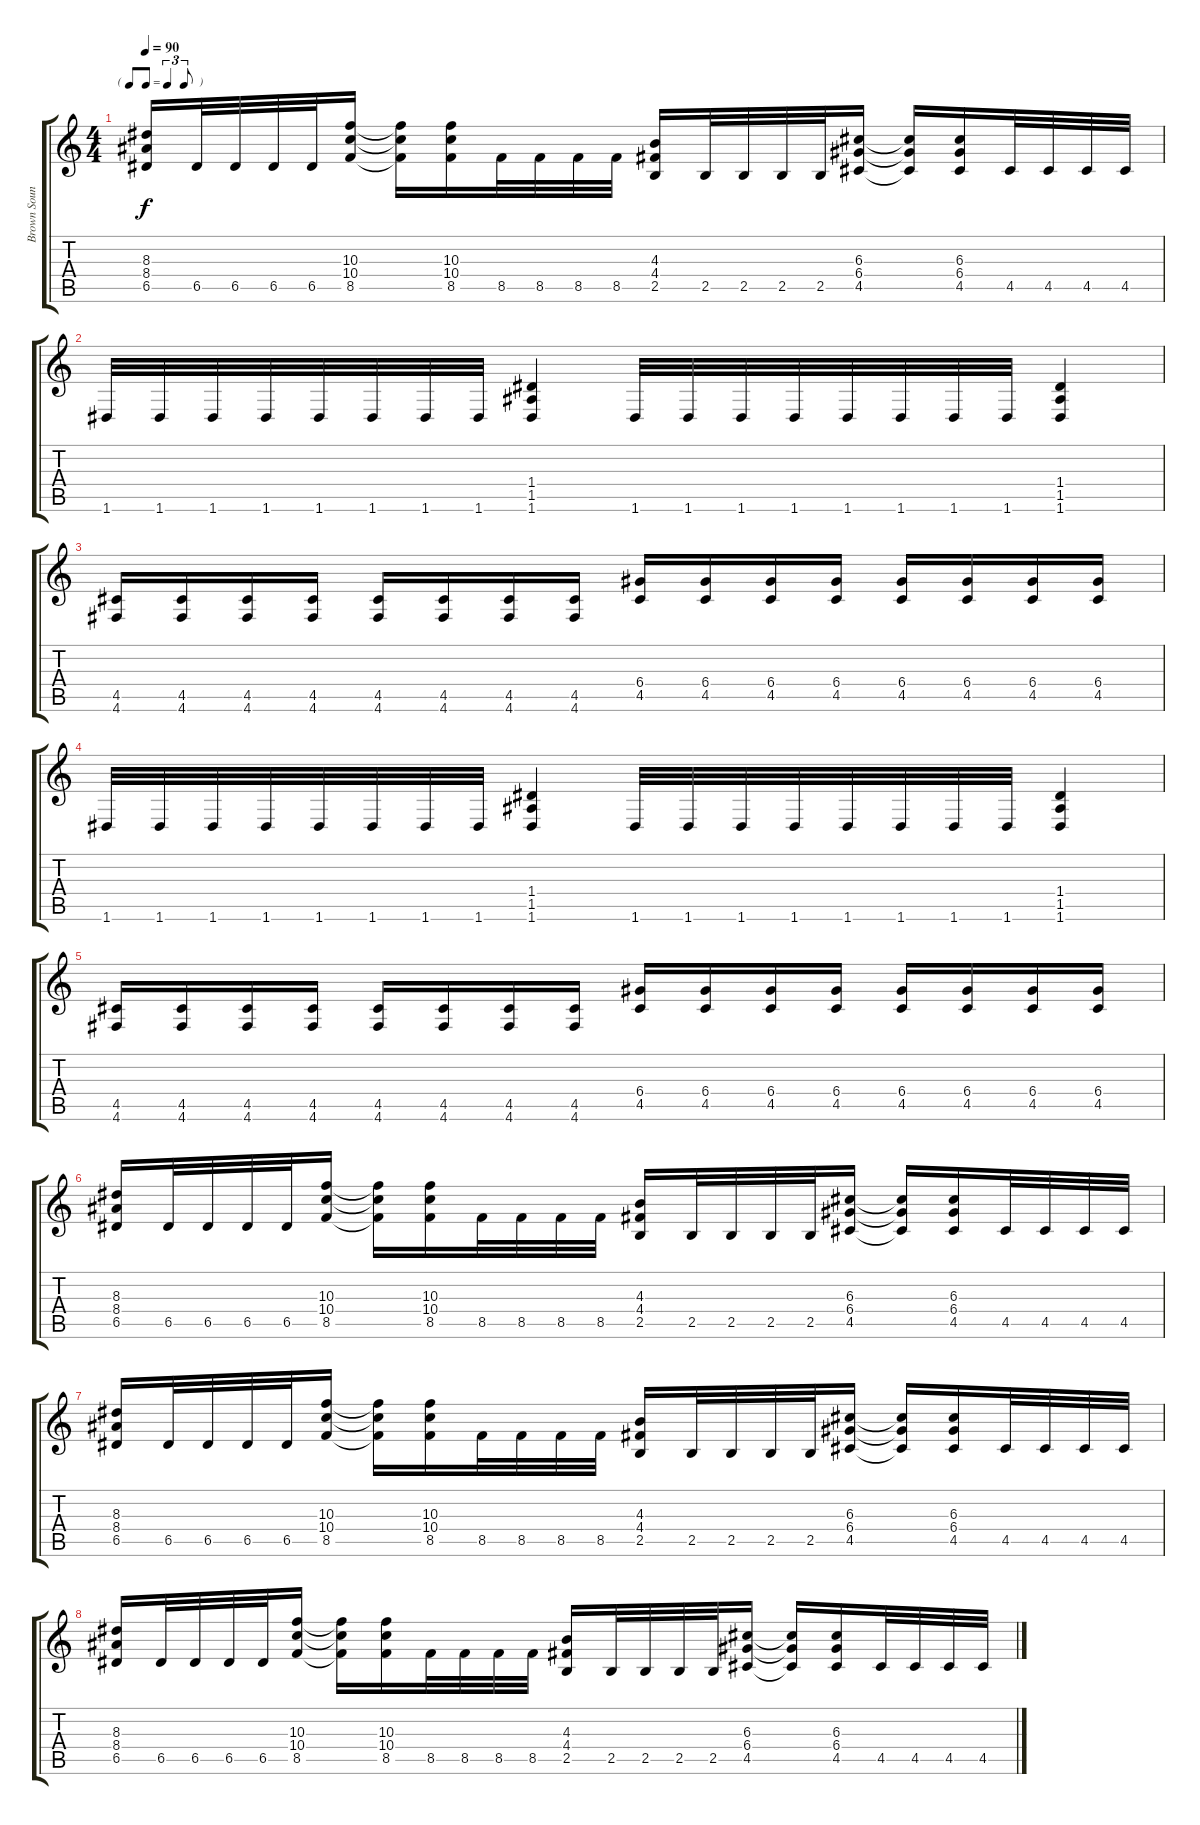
\track ("Brown Sound" "Brown Soun") {instrument distortionguitar}
\staff {score tabs}
\tuning (E4 B3 G3 D3 A2 D2) {hide}
\ts (4 4)
\tf triplet8th
\tempo 90
\clef g2
\ks c
(8.3 8.4 6.5).16{dy f instrument distortionguitar} 6.5.32{instrument electricguitarmuted} 6.5.32 6.5.32 6.5.32 (10.3 10.4 8.5).16{instrument distortionguitar} (10.3{t} 10.4{t} 8.5{t}).16 (10.3 10.4 8.5).16 8.5.32{instrument electricguitarmuted} 8.5.32 8.5.32 8.5.32 (4.3 4.4 2.5).16{instrument distortionguitar} 2.5.32{instrument electricguitarmuted} 2.5.32 2.5.32 2.5.32 (6.3 6.4 4.5).16{instrument distortionguitar} (6.3{t} 6.4{t} 4.5{t}).16 (6.3 6.4 4.5).16 4.5.32{instrument electricguitarmuted} 4.5.32 4.5.32 4.5.32 |
1.6.32 1.6.32 1.6.32 1.6.32 1.6.32 1.6.32 1.6.32 1.6.32 (1.4 1.5 1.6).4{instrument distortionguitar} 1.6.32{instrument electricguitarmuted} 1.6.32 1.6.32 1.6.32 1.6.32 1.6.32 1.6.32 1.6.32 (1.4 1.5 1.6).4{instrument distortionguitar} |
(4.5 4.6).16 (4.5 4.6).16 (4.5 4.6).16 (4.5 4.6).16 (4.5 4.6).16 (4.5 4.6).16 (4.5 4.6).16 (4.5 4.6).16 (6.4 4.5).16 (6.4 4.5).16 (6.4 4.5).16 (6.4 4.5).16 (6.4 4.5).16 (6.4 4.5).16 (6.4 4.5).16 (6.4 4.5).16 |
1.6.32{instrument electricguitarmuted} 1.6.32 1.6.32 1.6.32 1.6.32 1.6.32 1.6.32 1.6.32 (1.4 1.5 1.6).4{instrument distortionguitar} 1.6.32{instrument electricguitarmuted} 1.6.32 1.6.32 1.6.32 1.6.32 1.6.32 1.6.32 1.6.32 (1.4 1.5 1.6).4{instrument distortionguitar} |
(4.5 4.6).16 (4.5 4.6).16 (4.5 4.6).16 (4.5 4.6).16 (4.5 4.6).16 (4.5 4.6).16 (4.5 4.6).16 (4.5 4.6).16 (6.4 4.5).16 (6.4 4.5).16 (6.4 4.5).16 (6.4 4.5).16 (6.4 4.5).16 (6.4 4.5).16 (6.4 4.5).16 (6.4 4.5).16 |
(8.3 8.4 6.5).16{instrument distortionguitar} 6.5.32{instrument electricguitarmuted} 6.5.32 6.5.32 6.5.32 (10.3 10.4 8.5).16{instrument distortionguitar} (10.3{t} 10.4{t} 8.5{t}).16 (10.3 10.4 8.5).16 8.5.32{instrument electricguitarmuted} 8.5.32 8.5.32 8.5.32 (4.3 4.4 2.5).16{instrument distortionguitar} 2.5.32{instrument electricguitarmuted} 2.5.32 2.5.32 2.5.32 (6.3 6.4 4.5).16{instrument distortionguitar} (6.3{t} 6.4{t} 4.5{t}).16 (6.3 6.4 4.5).16 4.5.32{instrument electricguitarmuted} 4.5.32 4.5.32 4.5.32 |
(8.3 8.4 6.5).16{instrument distortionguitar} 6.5.32{instrument electricguitarmuted} 6.5.32 6.5.32 6.5.32 (10.3 10.4 8.5).16{instrument distortionguitar} (10.3{t} 10.4{t} 8.5{t}).16 (10.3 10.4 8.5).16 8.5.32{instrument electricguitarmuted} 8.5.32 8.5.32 8.5.32 (4.3 4.4 2.5).16{instrument distortionguitar} 2.5.32{instrument electricguitarmuted} 2.5.32 2.5.32 2.5.32 (6.3 6.4 4.5).16{instrument distortionguitar} (6.3{t} 6.4{t} 4.5{t}).16 (6.3 6.4 4.5).16 4.5.32{instrument electricguitarmuted} 4.5.32 4.5.32 4.5.32 |
(8.3 8.4 6.5).16{instrument distortionguitar} 6.5.32{instrument electricguitarmuted} 6.5.32 6.5.32 6.5.32 (10.3 10.4 8.5).16{instrument distortionguitar} (10.3{t} 10.4{t} 8.5{t}).16 (10.3 10.4 8.5).16 8.5.32{instrument electricguitarmuted} 8.5.32 8.5.32 8.5.32 (4.3 4.4 2.5).16{instrument distortionguitar} 2.5.32{instrument electricguitarmuted} 2.5.32 2.5.32 2.5.32 (6.3 6.4 4.5).16{instrument distortionguitar} (6.3{t} 6.4{t} 4.5{t}).16 (6.3 6.4 4.5).16 4.5.32{instrument electricguitarmuted} 4.5.32 4.5.32 4.5.32
